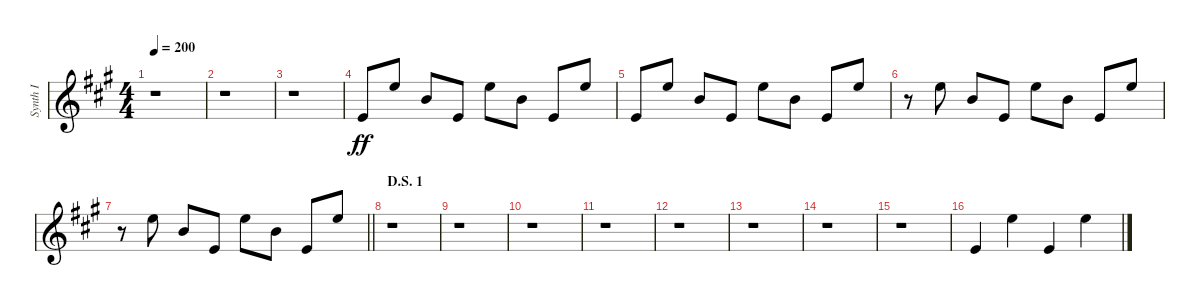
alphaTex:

\track ("Synth I" "Synth I") {instrument lead2sawtooth}
\staff {score}
\tuning (E4 B3 G3 D3 A2 E2 B1) {hide}
\ts (4 4)
\tempo 200
\clef g2
\ks a
r.1{dy ff} |
r.1 |
r.1 |
0.1.8 12.1.8 7.1.8 0.1.8 12.1.8 7.1.8 0.1.8 12.1.8 |
0.1.8 12.1.8 7.1.8 0.1.8 12.1.8 7.1.8 0.1.8 12.1.8 |
r.8 12.1.8 7.1.8 0.1.8 12.1.8 7.1.8 0.1.8 12.1.8 |
\barLineRight lightlight
r.8 12.1.8 7.1.8 0.1.8 12.1.8 7.1.8 0.1.8 12.1.8 |
\section ("" "D.S. 1")
r.1 |
r.1 |
r.1 |
r.1 |
r.1 |
r.1 |
r.1 |
r.1 |
0.1.4 12.1.4 0.1.4 12.1.4
